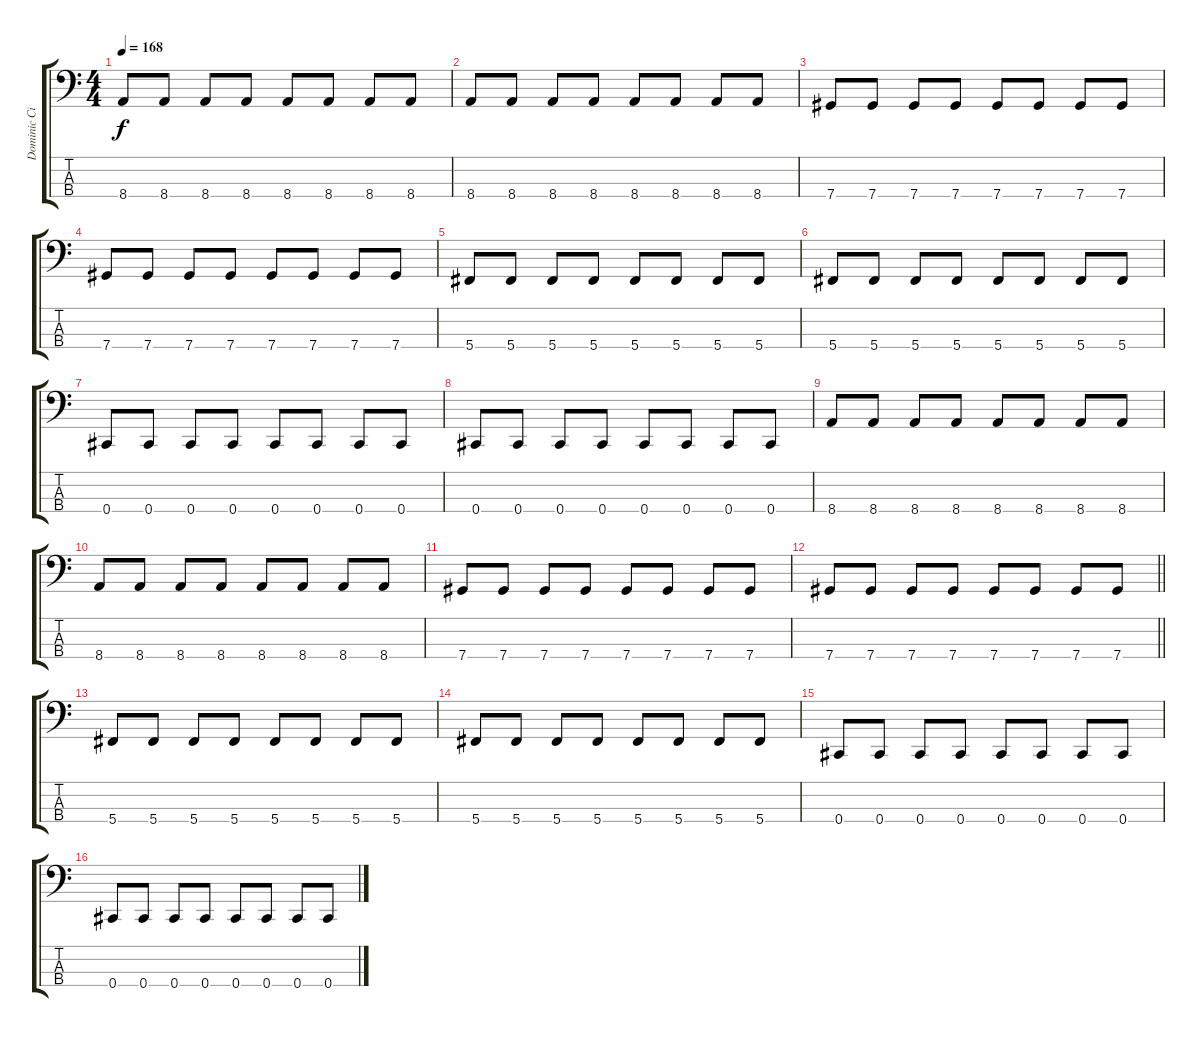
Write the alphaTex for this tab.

\track ("Dominic Cifarelli" "Dominic Ci") {instrument electricbasspick}
\staff {score tabs}
\tuning (Gb2 Db2 Ab1 Db1) {hide}
\ts (4 4)
\tempo 168
\clef f4
\ks c
8.4.8{dy f} 8.4.8 8.4.8 8.4.8 8.4.8 8.4.8 8.4.8 8.4.8 |
8.4.8 8.4.8 8.4.8 8.4.8 8.4.8 8.4.8 8.4.8 8.4.8 |
7.4.8 7.4.8 7.4.8 7.4.8 7.4.8 7.4.8 7.4.8 7.4.8 |
7.4.8 7.4.8 7.4.8 7.4.8 7.4.8 7.4.8 7.4.8 7.4.8 |
5.4.8 5.4.8 5.4.8 5.4.8 5.4.8 5.4.8 5.4.8 5.4.8 |
5.4.8 5.4.8 5.4.8 5.4.8 5.4.8 5.4.8 5.4.8 5.4.8 |
0.4.8 0.4.8 0.4.8 0.4.8 0.4.8 0.4.8 0.4.8 0.4.8 |
0.4.8 0.4.8 0.4.8 0.4.8 0.4.8 0.4.8 0.4.8 0.4.8 |
8.4.8 8.4.8 8.4.8 8.4.8 8.4.8 8.4.8 8.4.8 8.4.8 |
8.4.8 8.4.8 8.4.8 8.4.8 8.4.8 8.4.8 8.4.8 8.4.8 |
7.4.8 7.4.8 7.4.8 7.4.8 7.4.8 7.4.8 7.4.8 7.4.8 |
\barLineRight lightlight
7.4.8 7.4.8 7.4.8 7.4.8 7.4.8 7.4.8 7.4.8 7.4.8 |
5.4.8 5.4.8 5.4.8 5.4.8 5.4.8 5.4.8 5.4.8 5.4.8 |
5.4.8 5.4.8 5.4.8 5.4.8 5.4.8 5.4.8 5.4.8 5.4.8 |
0.4.8 0.4.8 0.4.8 0.4.8 0.4.8 0.4.8 0.4.8 0.4.8 |
0.4.8 0.4.8 0.4.8 0.4.8 0.4.8 0.4.8 0.4.8 0.4.8
